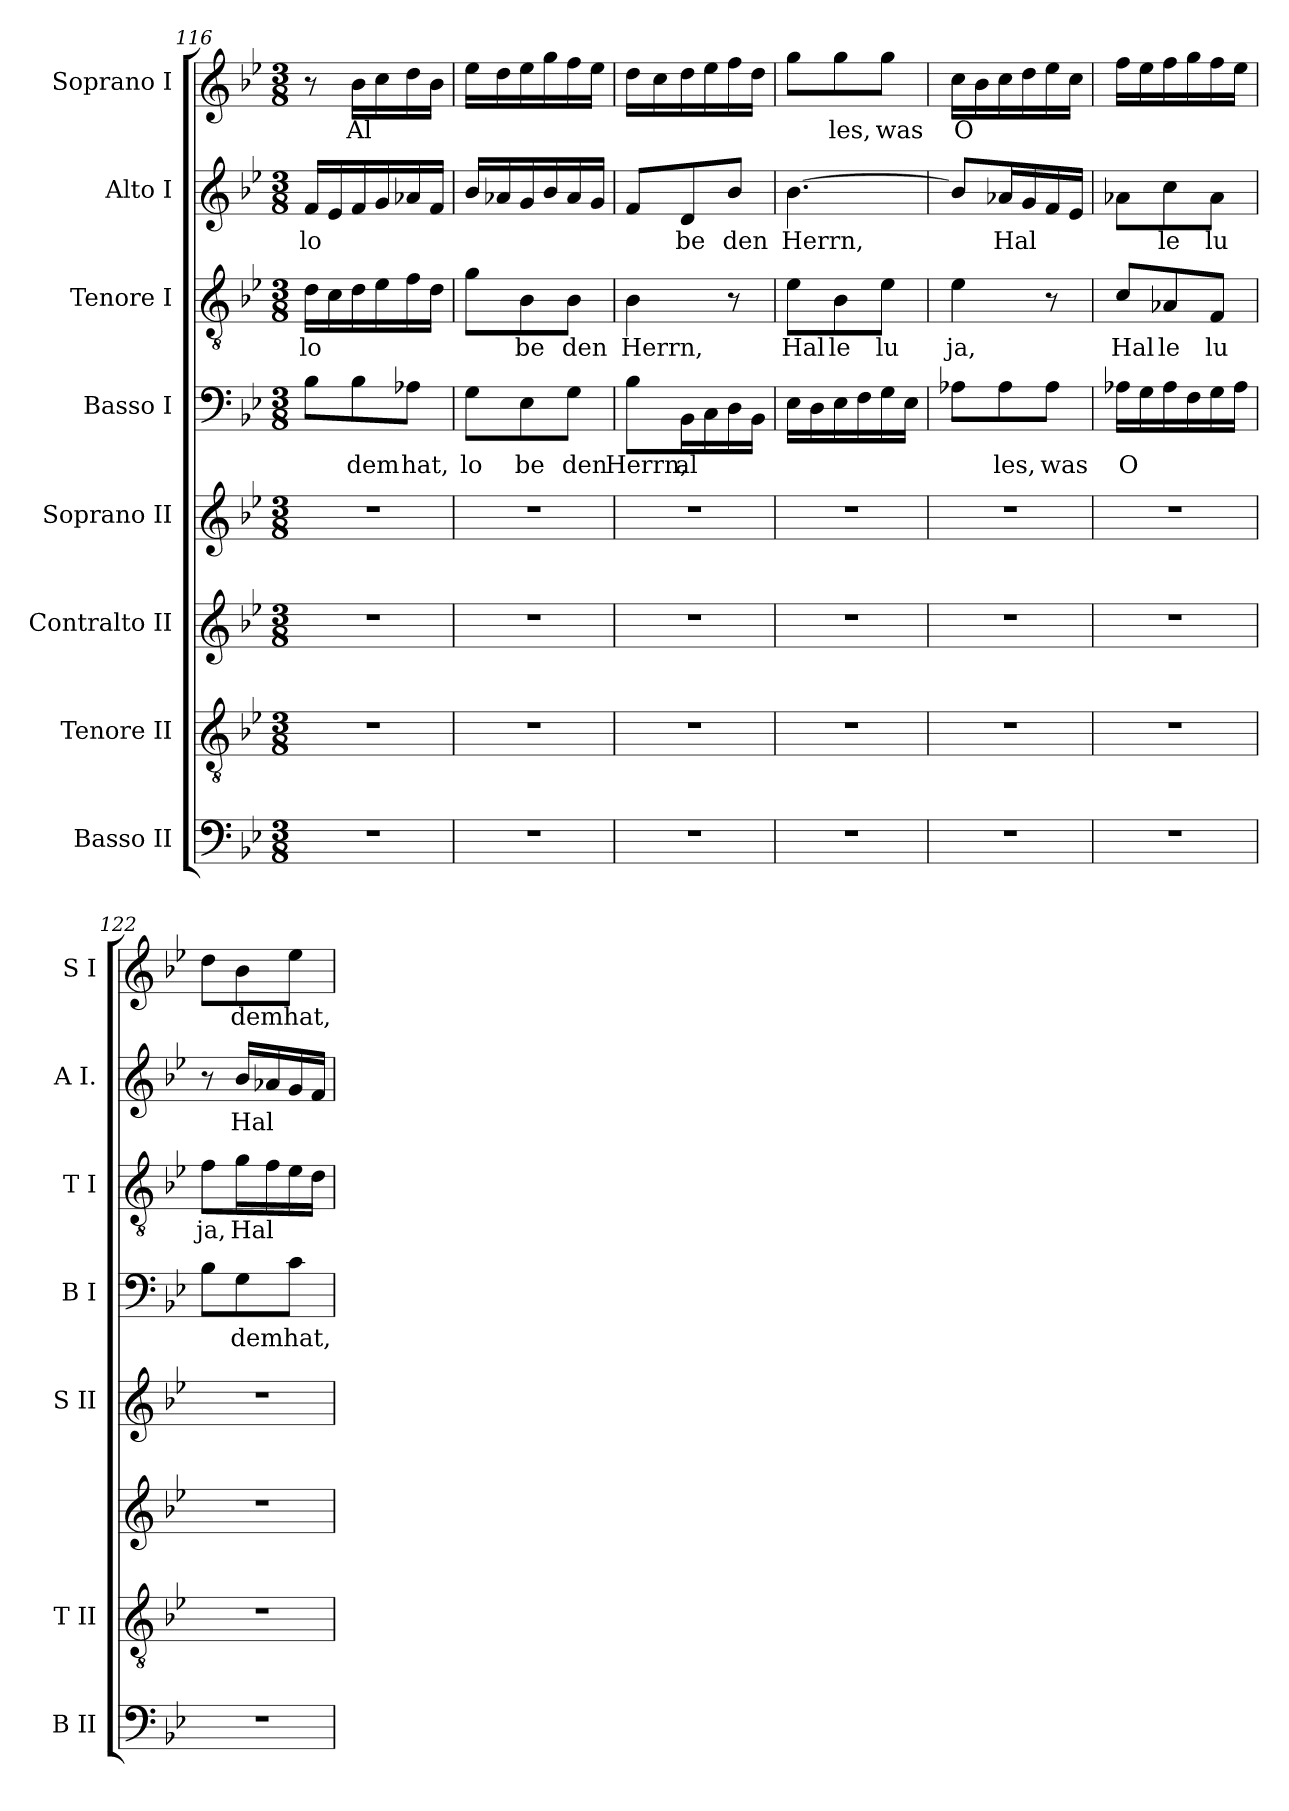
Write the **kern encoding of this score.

**kern	**kern	**kern	**kern	**kern	**text	**kern	**text	**kern	**text	**kern	**text
*part8	*part7	*part6	*part5	*part4	*part4	*part3	*part3	*part2	*part2	*part1	*part1
*staff8	*staff7	*staff6	*staff5	*staff4	*staff4	*staff3	*staff3	*staff2	*staff2	*staff1	*staff1
*I"Basso II	*I"Tenore II	*I"Contralto II	*I"Soprano II	*I"Basso I	*	*I"Tenore I	*	*I"Alto I	*	*I"Soprano I	*
*I'B II	*I'T II	*	*I'S II	*I'B I	*	*I'T I	*	*I'A I.	*	*I'S I	*
*clefF4	*clefGv2	*clefG2	*clefG2	*clefF4	*	*clefGv2	*	*clefG2	*	*clefG2	*
*k[b-e-]	*k[b-e-]	*k[b-e-]	*k[b-e-]	*k[b-e-]	*	*k[b-e-]	*	*k[b-e-]	*	*k[b-e-]	*
*M3/8	*M3/8	*M3/8	*M3/8	*M3/8	*	*M3/8	*	*M3/8	*	*M3/8	*
=116	=116	=116	=116	=116	=116	=116	=116	=116	=116	=116	=116
!	!	!	!	!	!	!	!LO:LY:b	!	!LO:LY:b	!	!
4.r	4.r	4.r	4.r	8B-\L	.	16d\LL	lo	16f/LL	lo	8r	.
.	.	.	.	.	.	16c\	.	16e-/	.	.	.
!	!	!	!	!	!LO:LY:b	!	!	!	!	!	!LO:LY:b
.	.	.	.	8B-\	dem	16d\	.	16f/	.	16b-\LL	Al
.	.	.	.	.	.	16e-\	.	16g/	.	16cc\	.
!	!	!	!	!	!LO:LY:b	!	!	!	!	!	!
.	.	.	.	8A-X\J	hat,	16f\	.	16a-X/	.	16dd\	.
.	.	.	.	.	.	16d\JJ	.	16f/JJ	.	16b-\JJ	.
!!LO:PB:g=z
=117	=117	=117	=117	=117	=117	=117	=117	=117	=117	=117	=117
!	!	!	!	!	!LO:LY:b	!	!LO:LY:b	!	!	!	!
4.r	4.r	4.r	4.r	8G\L	lo	8g\L	_	16b-/LL	.	16ee-\LL	.
.	.	.	.	.	.	.	.	16a-X/	.	16dd\	.
!	!	!	!	!	!LO:LY:b	!	!LO:LY:b	!	!	!	!
.	.	.	.	8E-\	be	8B-\	be	16g/	.	16ee-\	.
.	.	.	.	.	.	.	.	16b-/	.	16gg\	.
!	!	!	!	!	!LO:LY:b	!	!LO:LY:b	!	!	!	!
.	.	.	.	8G\J	den	8B-\J	den	16a-/	.	16ff\	.
.	.	.	.	.	.	.	.	16g/JJ	.	16ee-\JJ	.
=118	=118	=118	=118	=118	=118	=118	=118	=118	=118	=118	=118
!	!	!	!	!	!LO:LY:b	!	!LO:LY:b	!	!	!	!
4.r	4.r	4.r	4.r	8B-\L	Herrn,	4B-\	Herrn,	8f/L	.	16dd\LL	.
.	.	.	.	.	.	.	.	.	.	16cc\	.
!	!	!	!	!	!LO:LY:b	!	!	!	!LO:LY:b	!	!
.	.	.	.	16BB-\L	al	.	.	8d/	be	16dd\	.
.	.	.	.	16C\	.	.	.	.	.	16ee-\	.
!	!	!	!	!	!	!	!	!	!LO:LY:b	!	!
.	.	.	.	16D\	.	8r	.	8b-/J	den	16ff\	.
.	.	.	.	16BB-\JJ	.	.	.	.	.	16dd\JJ	.
=119	=119	=119	=119	=119	=119	=119	=119	=119	=119	=119	=119
!	!	!	!	!	!	!	!LO:LY:b	!	!LO:LY:b	!	!
4.r	4.r	4.r	4.r	16E-\LL	.	8e-\L	Hal	[4.b-\	Herrn,	8gg\L	.
.	.	.	.	16D\	.	.	.	.	.	.	.
!	!	!	!	!	!	!	!LO:LY:b	!	!	!	!LO:LY:b
.	.	.	.	16E-\	.	8B-\	le	.	.	8gg\	les,
.	.	.	.	16F\	.	.	.	.	.	.	.
!	!	!	!	!	!	!	!LO:LY:b	!	!	!	!LO:LY:b
.	.	.	.	16G\	.	8e-\J	lu	.	.	8gg\J	was
.	.	.	.	16E-\JJ	.	.	.	.	.	.	.
=120	=120	=120	=120	=120	=120	=120	=120	=120	=120	=120	=120
!	!	!	!	!	!	!	!LO:LY:b	!	!	!	!LO:LY:b
4.r	4.r	4.r	4.r	8A-X\L	.	4e-\	ja,	8b-/L]	.	16cc\LL	O
.	.	.	.	.	.	.	.	.	.	16b-\	.
!	!	!	!	!	!LO:LY:b	!	!	!	!LO:LY:b	!	!
.	.	.	.	8A-\	les,	.	.	16a-X/L	Hal	16cc\	.
.	.	.	.	.	.	.	.	16g/	.	16dd\	.
!	!	!	!	!	!LO:LY:b	!	!	!	!	!	!
.	.	.	.	8A-\J	was	8r	.	16f/	.	16ee-\	.
.	.	.	.	.	.	.	.	16e-/JJ	.	16cc\JJ	.
=121	=121	=121	=121	=121	=121	=121	=121	=121	=121	=121	=121
!	!	!	!	!	!LO:LY:b	!	!LO:LY:b	!	!	!	!
4.r	4.r	4.r	4.r	16A-X\LL	O	8c/L	Hal	8a-X\L	.	16ff\LL	.
.	.	.	.	16G\	.	.	.	.	.	16ee-\	.
!	!	!	!	!	!	!	!LO:LY:b	!	!LO:LY:b	!	!
.	.	.	.	16A-\	.	8A-X/	le	8cc\	le	16ff\	.
.	.	.	.	16F\	.	.	.	.	.	16gg\	.
!	!	!	!	!	!	!	!LO:LY:b	!	!LO:LY:b	!	!
.	.	.	.	16G\	.	8F/J	lu	8a-\J	lu	16ff\	.
.	.	.	.	16A-\JJ	.	.	.	.	.	16ee-\JJ	.
=122	=122	=122	=122	=122	=122	=122	=122	=122	=122	=122	=122
!	!	!	!	!	!	!	!LO:LY:b	!	!	!	!
4.r	4.r	4.r	4.r	8B-\L	.	8f\L	ja,	8r	.	8dd\L	.
!	!	!	!	!	!LO:LY:b	!	!LO:LY:b	!	!LO:LY:b	!	!LO:LY:b
.	.	.	.	8G\	dem	16g\L	Hal	16b-/LL	Hal	8b-\	dem
.	.	.	.	.	.	16f\	.	16a-X/	.	.	.
!	!	!	!	!	!LO:LY:b	!	!	!	!	!	!LO:LY:b
.	.	.	.	8c\J	hat,	16e-\	.	16g/	.	8ee-\J	hat,
.	.	.	.	.	.	16d\JJ	.	16f/JJ	.	.	.
=	=	=	=	=	=	=	=	=	=	=	=
*-	*-	*-	*-	*-	*-	*-	*-	*-	*-	*-	*-
